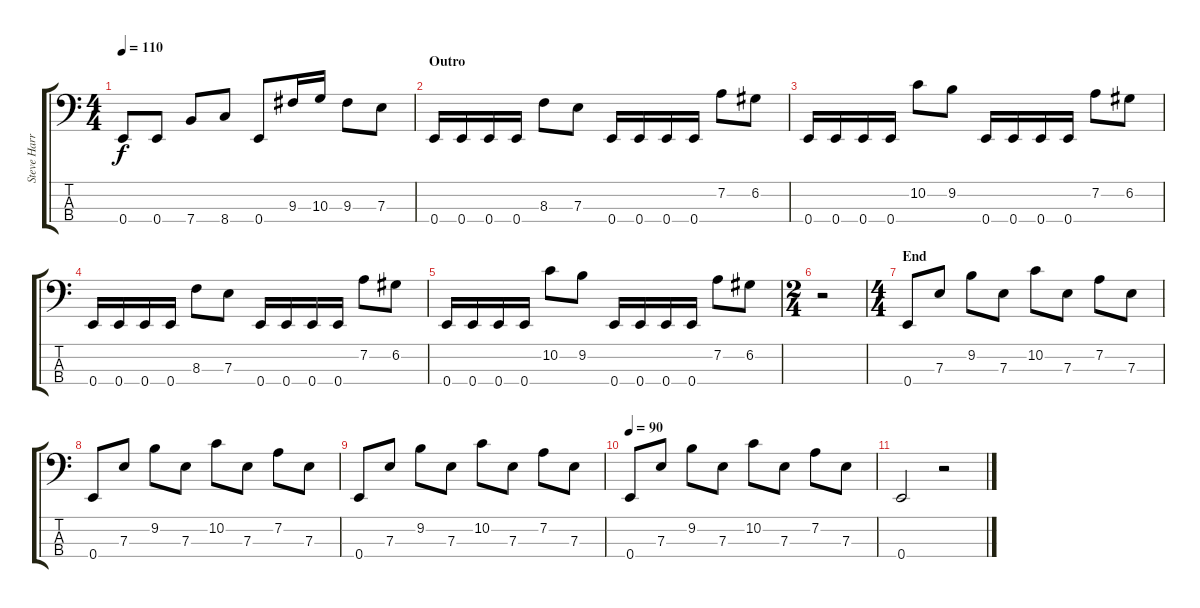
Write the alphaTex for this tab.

\track ("Steve Harris" "Steve Harr") {instrument slapbass2}
\staff {score tabs}
\tuning (G2 D2 A1 E1) {hide}
\ts (4 4)
\tempo 110
\clef f4
\ks c
0.4.8{dy f} 0.4.8 7.4.8 8.4.8 0.4.8 9.3.16 10.3.16 9.3.8 7.3.8 |
\section ("" "Outro")
0.4.16 0.4.16 0.4.16 0.4.16 8.3.8 7.3.8 0.4.16 0.4.16 0.4.16 0.4.16 7.2.8 6.2.8 |
0.4.16 0.4.16 0.4.16 0.4.16 10.2.8 9.2.8 0.4.16 0.4.16 0.4.16 0.4.16 7.2.8 6.2.8 |
0.4.16 0.4.16 0.4.16 0.4.16 8.3.8 7.3.8 0.4.16 0.4.16 0.4.16 0.4.16 7.2.8 6.2.8 |
0.4.16 0.4.16 0.4.16 0.4.16 10.2.8 9.2.8 0.4.16 0.4.16 0.4.16 0.4.16 7.2.8 6.2.8 |
\ts (2 4)
r.2 |
\ts (4 4)
\section ("" "End")
0.4.8 7.3.8 9.2.8 7.3.8 10.2.8 7.3.8 7.2.8 7.3.8 |
0.4.8 7.3.8 9.2.8 7.3.8 10.2.8 7.3.8 7.2.8 7.3.8 |
0.4.8 7.3.8 9.2.8 7.3.8 10.2.8 7.3.8 7.2.8 7.3.8 |
\tempo 90
0.4.8 7.3.8 9.2.8 7.3.8 10.2.8 7.3.8 7.2.8 7.3.8 |
0.4.2 r.2
